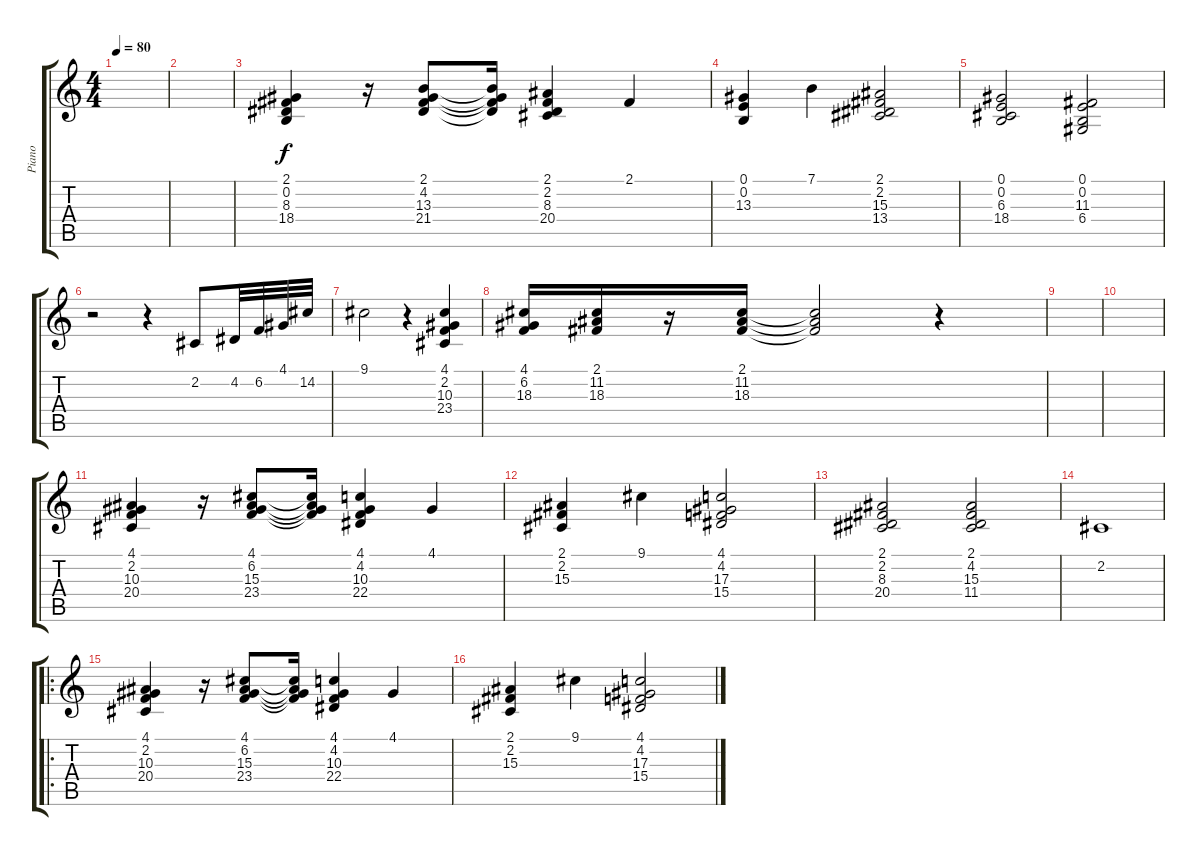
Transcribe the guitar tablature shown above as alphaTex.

\track ("Piano" "Piano") {instrument acousticgrandpiano}
\staff {score tabs}
\tuning (E4 B3 G3 D3 A2 E2) {hide}
\ts (4 4)
\tempo 80
\clef g2
\ks c
|
|
(2.1 0.2 8.3 18.4).4 r.16 (2.1 4.2 13.3 21.4).8 (2.1{t} 4.2{t} 13.3{t} 21.4{t}).16 (2.1 2.2 8.3 20.4).4 2.1.4 |
(0.1 0.2 13.3).4 7.1.4 (2.1 2.2 15.3 13.4).2 |
(0.1 0.2 6.3 18.4).2 (0.1 0.2 11.3 6.4).2 |
r.2 r.4 2.2.8 4.2.32 6.2.32 4.1.32 14.2.32 |
9.1.2 r.4 (4.1 2.2 10.3 23.4).4 |
(4.1 6.2 18.3).16 (2.1 11.2 18.3).16 r.16 (2.1 11.2 18.3).16 (2.1{t} 11.2{t} 18.3{t}).2 r.4 |
|
|
(4.1 2.2 10.3 20.4).4 r.16 (4.1 6.2 15.3 23.4).8 (4.1{t} 6.2{t} 15.3{t} 23.4{t}).16 (4.1 4.2 10.3 22.4).4 4.1.4 |
(2.1 2.2 15.3).4 9.1.4 (4.1 4.2 17.3 15.4).2 |
(2.1 2.2 8.3 20.4).2 (2.1 4.2 15.3 11.4).2 |
2.2.1 |
\ro
(4.1 2.2 10.3 20.4).4 r.16 (4.1 6.2 15.3 23.4).8 (4.1{t} 6.2{t} 15.3{t} 23.4{t}).16 (4.1 4.2 10.3 22.4).4 4.1.4 |
(2.1 2.2 15.3).4 9.1.4 (4.1 4.2 17.3 15.4).2
